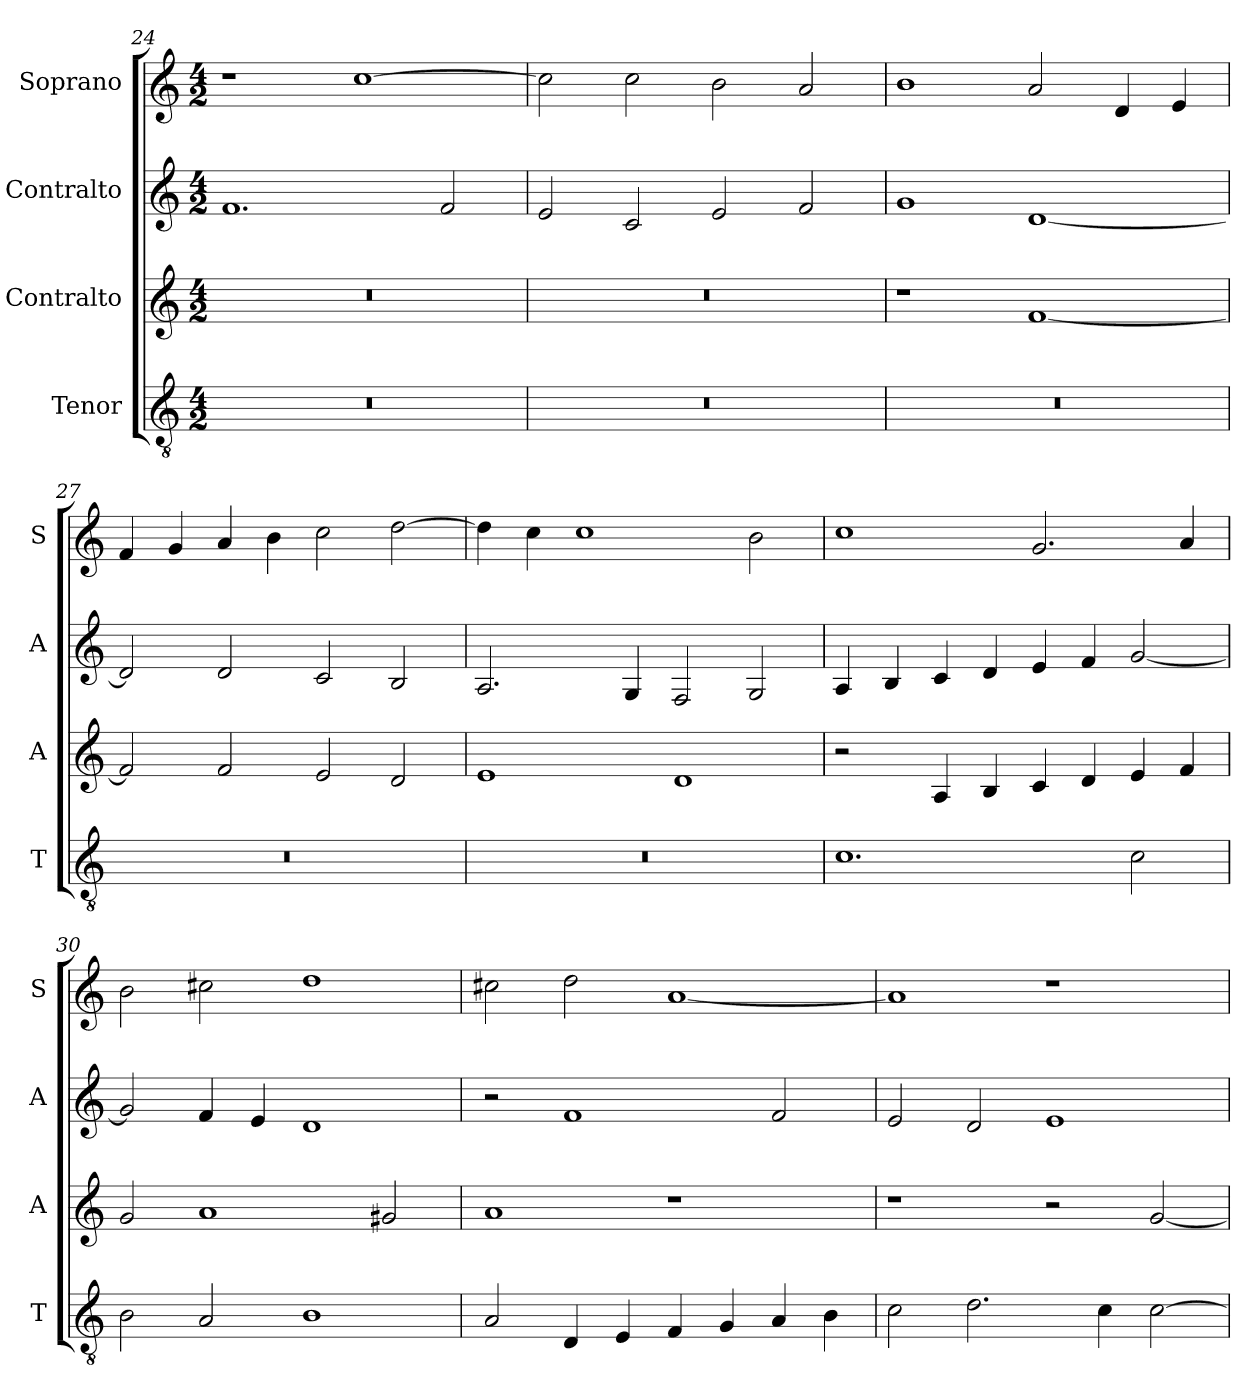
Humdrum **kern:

**kern	**kern	**kern	**kern
*part4	*part3	*part2	*part1
*staff4	*staff3	*staff2	*staff1
*I"Tenor	*I"Contralto	*I"Contralto	*I"Soprano
*I'T	*I'A	*I'A	*I'S
*clefGv2	*clefG2	*clefG2	*clefG2
*k[]	*k[]	*k[]	*k[]
*A:aeo	*A:aeo	*A:aeo	*A:aeo
*M4/2	*M4/2	*M4/2	*M4/2
=24	=24	=24	=24
0r	0r	1.f	1r
.	.	.	[1cc
.	.	2f	.
=25	=25	=25	=25
0r	0r	2e	2cc]
.	.	2c	2cc
.	.	2e	2b
.	.	2f	2a
=26	=26	=26	=26
0r	1r	1g	1b
.	[1f	[1d	2a
.	.	.	4d
.	.	.	4e
=27	=27	=27	=27
0r	2f]	2d]	4f
.	.	.	4g
.	2f	2d	4a
.	.	.	4b
.	2e	2c	2cc
.	2d	2B	[2dd
=28	=28	=28	=28
0r	1e	2.A	4dd]
.	.	.	4cc
.	.	.	1cc
.	.	4G	.
.	1d	2F	.
.	.	2G	2b
=29	=29	=29	=29
1.c	2r	4A	1cc
.	.	4B	.
.	4A	4c	.
.	4B	4d	.
.	4c	4e	2.g
.	4d	4f	.
2c	4e	[2g	.
.	4f	.	4a
=30	=30	=30	=30
2B	2g	2g]	2b
2A	1a	4f	2cc#X
.	.	4e	.
1B	.	1d	1dd
.	2g#X	.	.
=31	=31	=31	=31
2A	1a	2r	2cc#X
4D	.	1f	2dd
4E	.	.	.
4F	1r	.	[1a
4G	.	.	.
4A	.	2f	.
4B	.	.	.
=32	=32	=32	=32
2c	1r	2e	1a]
2.d	.	2d	.
.	2r	1e	1r
4c	.	.	.
[2c	[2g	.	.
=	=	=	=
*-	*-	*-	*-
